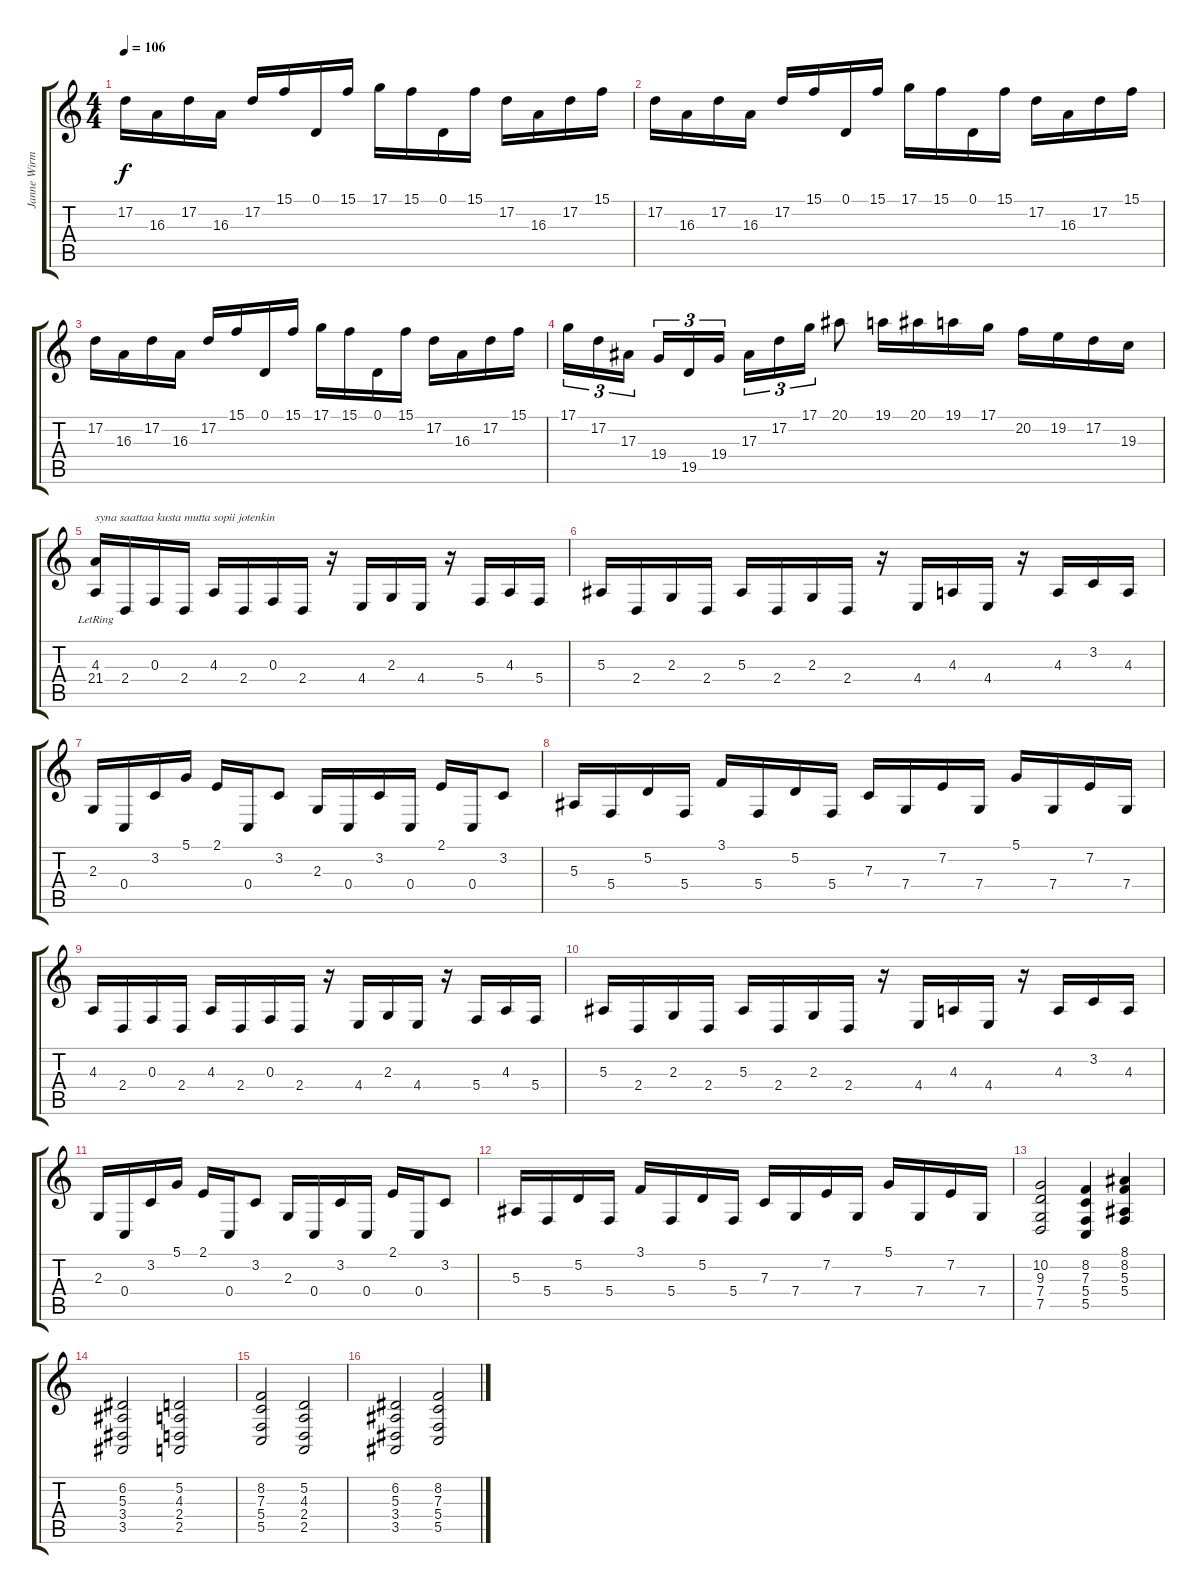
\track ("Janne Wirman" "Janne Wirm") {instrument stringensemble1}
\staff {score tabs}
\tuning (D4 A3 F3 C3 G2 D2) {hide}
\ts (4 4)
\tempo 106
\clef g2
\ks c
17.2.16{dy f} 16.3.16 17.2.16 16.3.16 17.2.16 15.1.16 0.1.16 15.1.16 17.1.16 15.1.16 0.1.16 15.1.16 17.2.16 16.3.16 17.2.16 15.1.16 |
17.2.16 16.3.16 17.2.16 16.3.16 17.2.16 15.1.16 0.1.16 15.1.16 17.1.16 15.1.16 0.1.16 15.1.16 17.2.16 16.3.16 17.2.16 15.1.16 |
17.2.16 16.3.16 17.2.16 16.3.16 17.2.16 15.1.16 0.1.16 15.1.16 17.1.16 15.1.16 0.1.16 15.1.16 17.2.16 16.3.16 17.2.16 15.1.16 |
17.1.16{tu (3 2) volume 16 instrument honkytonkpiano} 17.2.16{tu (3 2)} 17.3.16{tu (3 2)} 19.4.16{tu (3 2)} 19.5.16{tu (3 2)} 19.4.16{tu (3 2)} 17.3.16{tu (3 2)} 17.2.16{tu (3 2)} 17.1.16{tu (3 2)} 20.1.8 19.1.16 20.1.16 19.1.16 17.1.16 20.2.16 19.2.16 17.2.16 19.3.16 |
(4.3 21.4{lr}).16{txt "syna saattaa kusta mutta sopii jotenkin" volume 16 instrument stringensemble1} 2.4.16 0.3.16 2.4.16 4.3.16 2.4.16 0.3.16 2.4.16 r.16 4.4.16 2.3.16 4.4.16 r.16 5.4.16 4.3.16 5.4.16 |
5.3.16 2.4.16 2.3.16 2.4.16 5.3.16 2.4.16 2.3.16 2.4.16 r.16 4.4.16 4.3.16 4.4.16 r.16 4.3.16 3.2.16 4.3.16 |
2.3.16 0.4.16 3.2.16 5.1.16 2.1.16 0.4.16 3.2.8 2.3.16 0.4.16 3.2.16 0.4.16 2.1.16 0.4.16 3.2.8 |
5.3.16 5.4.16 5.2.16 5.4.16 3.1.16 5.4.16 5.2.16 5.4.16 7.3.16 7.4.16 7.2.16 7.4.16 5.1.16 7.4.16 7.2.16 7.4.16 |
4.3.16{volume 16 instrument stringensemble1} 2.4.16 0.3.16 2.4.16 4.3.16 2.4.16 0.3.16 2.4.16 r.16 4.4.16 2.3.16 4.4.16 r.16 5.4.16 4.3.16 5.4.16 |
5.3.16 2.4.16 2.3.16 2.4.16 5.3.16 2.4.16 2.3.16 2.4.16 r.16 4.4.16 4.3.16 4.4.16 r.16 4.3.16 3.2.16 4.3.16 |
2.3.16 0.4.16 3.2.16 5.1.16 2.1.16 0.4.16 3.2.8 2.3.16 0.4.16 3.2.16 0.4.16 2.1.16 0.4.16 3.2.8 |
5.3.16 5.4.16 5.2.16 5.4.16 3.1.16 5.4.16 5.2.16 5.4.16 7.3.16 7.4.16 7.2.16 7.4.16 5.1.16 7.4.16 7.2.16 7.4.16 |
(10.2 9.3 7.4 7.5).2 (8.2 7.3 5.4 5.5).4 (8.1 8.2 5.3 5.4).4 |
(6.2 5.3 3.4 3.5).2 (5.2 4.3 2.4 2.5).2 |
(8.2 7.3 5.4 5.5).2 (5.2 4.3 2.4 2.5).2 |
(6.2 5.3 3.4 3.5).2 (8.2 7.3 5.4 5.5).2
